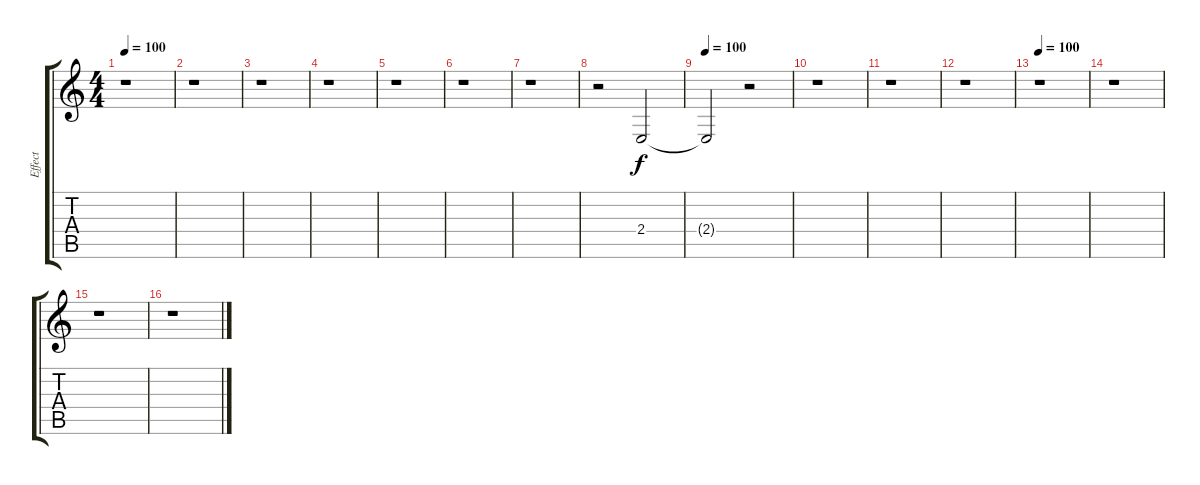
\track ("Effect " "Effect ") {instrument reversecymbal}
\staff {score tabs}
\tuning (E4 B3 G3 D3 A2 E2) {hide}
\ts (4 4)
\tempo 100
\clef g2
\ks c
r.1{dy f} |
r.1 |
r.1 |
r.1 |
r.1 |
r.1 |
r.1 |
r.2 2.4.2 |
\tempo 100
2.4{t}.2 r.2 |
r.1 |
r.1 |
r.1 |
\tempo 100
r.1 |
r.1 |
r.1 |
r.1
